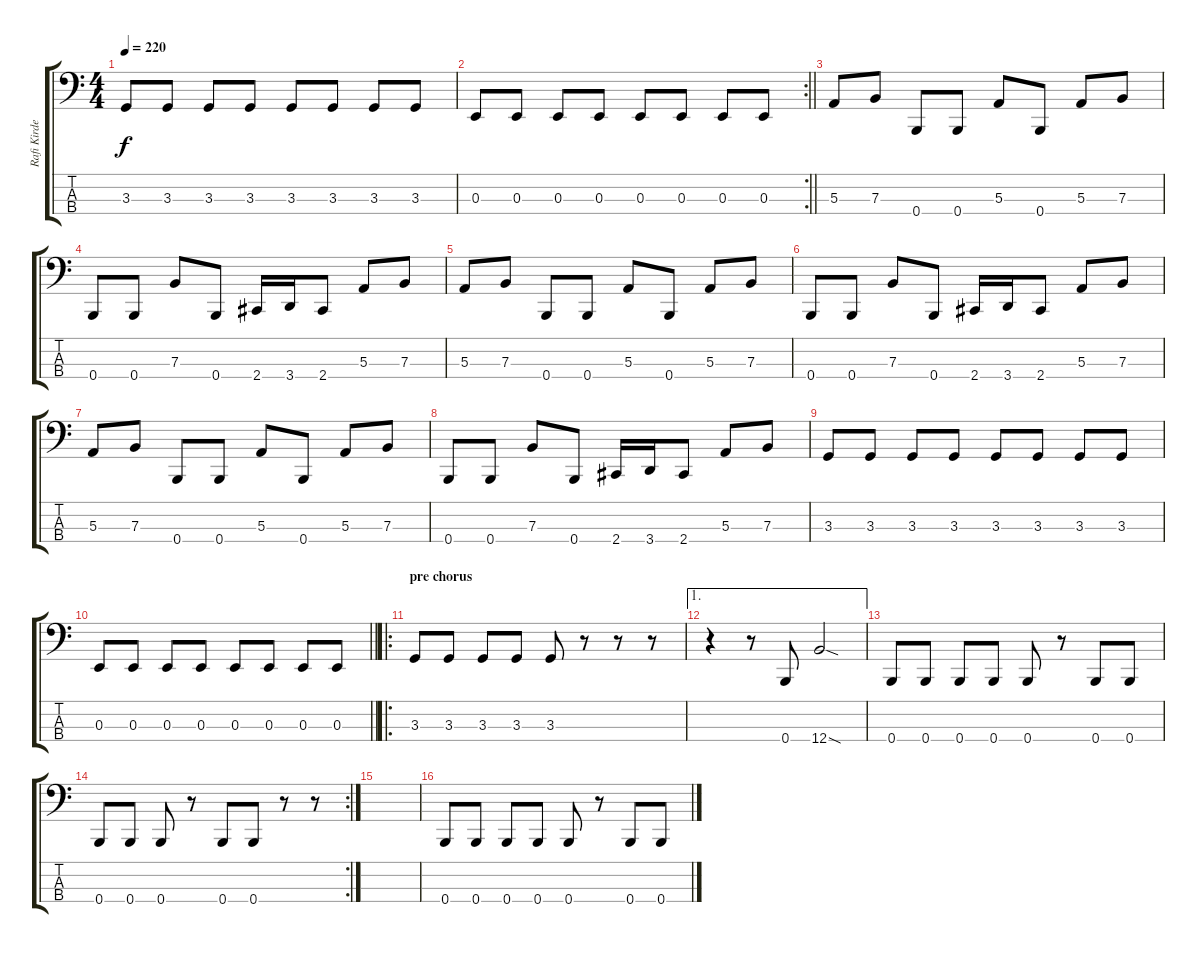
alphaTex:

\track ("Rafi Kirder" "Rafi Kirde") {instrument electricbasspick}
\staff {score tabs}
\tuning (D2 A1 E1 B0) {hide}
\ts (4 4)
\tempo 220
\clef f4
\ks c
3.3.8{dy f} 3.3.8 3.3.8 3.3.8 3.3.8 3.3.8 3.3.8 3.3.8 |
\rc 2
\barLineRight lightlight
0.3.8 0.3.8 0.3.8 0.3.8 0.3.8 0.3.8 0.3.8 0.3.8 |
\section ("" "")
5.3.8 7.3.8 0.4.8 0.4.8 5.3.8 0.4.8 5.3.8 7.3.8 |
0.4.8 0.4.8 7.3.8 0.4.8 2.4.16 3.4.16 2.4.8 5.3.8 7.3.8 |
5.3.8 7.3.8 0.4.8 0.4.8 5.3.8 0.4.8 5.3.8 7.3.8 |
0.4.8 0.4.8 7.3.8 0.4.8 2.4.16 3.4.16 2.4.8 5.3.8 7.3.8 |
5.3.8 7.3.8 0.4.8 0.4.8 5.3.8 0.4.8 5.3.8 7.3.8 |
0.4.8 0.4.8 7.3.8 0.4.8 2.4.16 3.4.16 2.4.8 5.3.8 7.3.8 |
3.3.8 3.3.8 3.3.8 3.3.8 3.3.8 3.3.8 3.3.8 3.3.8 |
\barLineRight lightlight
0.3.8 0.3.8 0.3.8 0.3.8 0.3.8 0.3.8 0.3.8 0.3.8 |
\ro
\section ("" "pre chorus")
3.3.8 3.3.8 3.3.8 3.3.8 3.3.8 r.8 r.8 r.8 |
\ae 1
r.4 r.8 0.4.8 12.4{sod}.2 |
0.4.8 0.4.8 0.4.8 0.4.8 0.4.8 r.8 0.4.8 0.4.8 |
\rc 2
0.4.8 0.4.8 0.4.8 r.8 0.4.8 0.4.8 r.8 r.8 |
|
0.4.8 0.4.8 0.4.8 0.4.8 0.4.8 r.8 0.4.8 0.4.8
